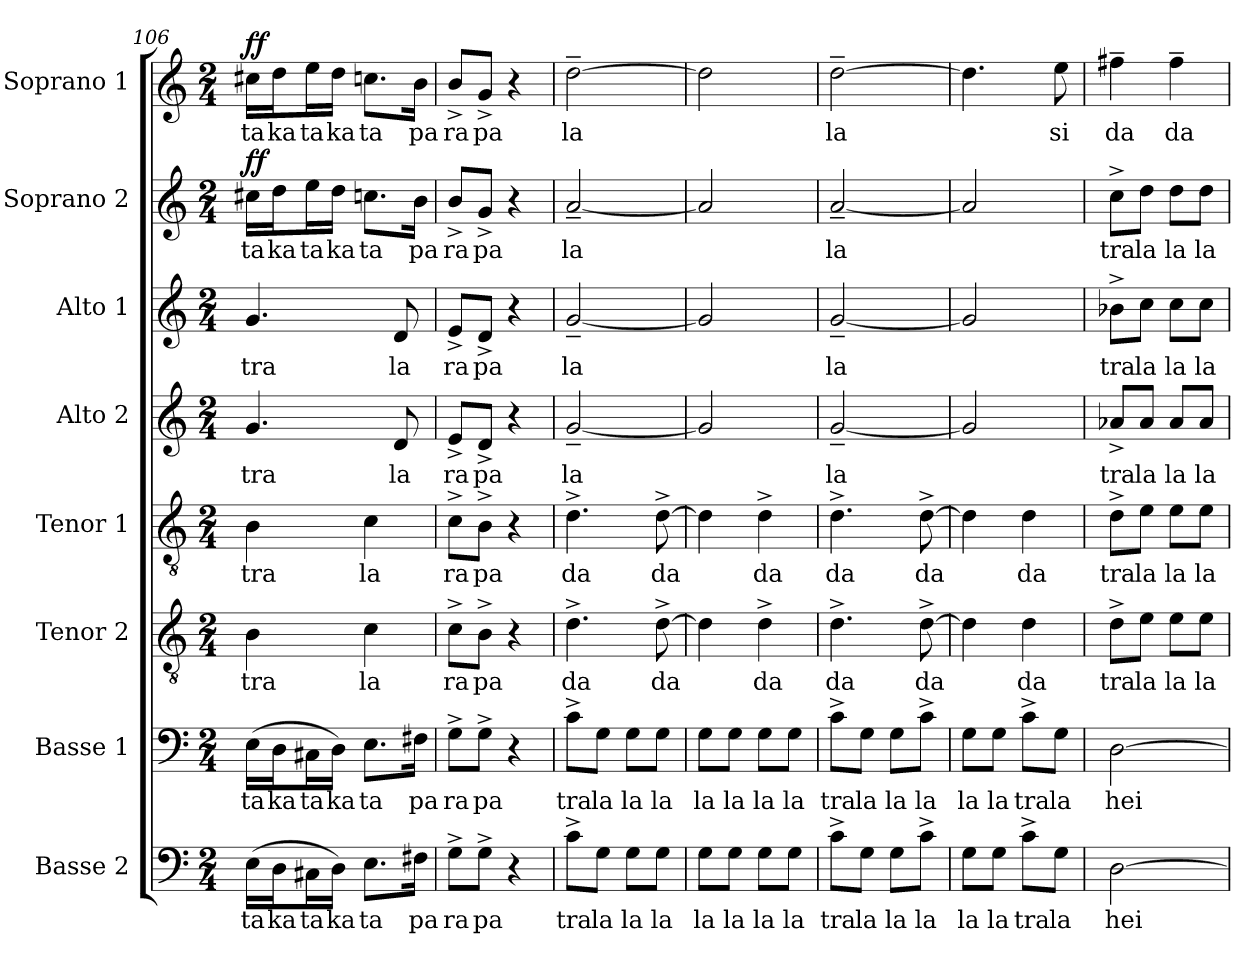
**kern	**text	**kern	**text	**kern	**text	**kern	**text	**kern	**text	**kern	**text	**kern	**text	**dynam	**kern	**text	**dynam
*part8	*part8	*part7	*part7	*part6	*part6	*part5	*part5	*part4	*part4	*part3	*part3	*part2	*part2	*part2	*part1	*part1	*part1
*staff8	*staff8	*staff7	*staff7	*staff6	*staff6	*staff5	*staff5	*staff4	*staff4	*staff3	*staff3	*staff2	*staff2	*staff2	*staff1	*staff1	*staff1
*I"Basse 2	*	*I"Basse 1	*	*I"Tenor 2	*	*I"Tenor 1	*	*I"Alto 2	*	*I"Alto 1	*	*I"Soprano 2	*	*	*I"Soprano 1	*	*
*I'B. 2	*	*I'B. 1	*	*I'T. 2	*	*I'T. 1	*	*I'A. 2	*	*I'A. 1	*	*I'S. 2	*	*	*I'S. 1	*	*
*clefF4	*	*clefF4	*	*clefGv2	*	*clefGv2	*	*clefG2	*	*clefG2	*	*clefG2	*	*	*clefG2	*	*
*k[]	*	*k[]	*	*k[]	*	*k[]	*	*k[]	*	*k[]	*	*k[]	*	*	*k[]	*	*
*M2/4	*	*M2/4	*	*M2/4	*	*M2/4	*	*M2/4	*	*M2/4	*	*M2/4	*	*	*M2/4	*	*
=106	=106	=106	=106	=106	=106	=106	=106	=106	=106	=106	=106	=106	=106	=106	=106	=106	=106
!	!LO:LY:b	!	!LO:LY:b	!	!LO:LY:b	!	!LO:LY:b	!	!LO:LY:b	!	!LO:LY:b	!	!LO:LY:b	!LO:DY:a	!	!LO:LY:b	!LO:DY:a
(16E\LL	ta	(16E\LL	ta	4B\	tra	4B\	tra	4.g/	tra	4.g/	tra	16cc#X\LL	ta	ff	16cc#X\LL	ta	ff
!	!LO:LY:b	!	!LO:LY:b	!	!	!	!	!	!	!	!	!	!LO:LY:b	!	!	!LO:LY:b	!
16D\J	ka	16D\J	ka	.	.	.	.	.	.	.	.	16dd\J	ka	.	16dd\J	ka	.
!	!LO:LY:b	!	!LO:LY:b	!	!	!	!	!	!	!	!	!	!LO:LY:b	!	!	!LO:LY:b	!
16C#X\L	ta	16C#X\L	ta	.	.	.	.	.	.	.	.	16ee\L	ta	.	16ee\L	ta	.
!	!LO:LY:b	!	!LO:LY:b	!	!	!	!	!	!	!	!	!	!LO:LY:b	!	!	!LO:LY:b	!
16D\JJ)	ka	16D\JJ)	ka	.	.	.	.	.	.	.	.	16dd\JJ	ka	.	16dd\JJ	ka	.
!	!LO:LY:b	!	!LO:LY:b	!	!LO:LY:b	!	!LO:LY:b	!	!	!	!	!	!LO:LY:b	!	!	!LO:LY:b	!
8.E\L	ta	8.E\L	ta	4c\	la	4c\	la	.	.	.	.	8.ccn\L	ta	.	8.ccn\L	ta	.
!	!	!	!	!	!	!	!	!	!LO:LY:b	!	!LO:LY:b	!	!	!	!	!	!
.	.	.	.	.	.	.	.	8d/	la	8d/	la	.	.	.	.	.	.
!	!LO:LY:b	!	!LO:LY:b	!	!	!	!	!	!	!	!	!	!LO:LY:b	!	!	!LO:LY:b	!
16F#X\Jk	pa	16F#X\Jk	pa	.	.	.	.	.	.	.	.	16b\Jk	pa	.	16b\Jk	pa	.
=107	=107	=107	=107	=107	=107	=107	=107	=107	=107	=107	=107	=107	=107	=107	=107	=107	=107
!	!LO:LY:b	!	!LO:LY:b	!	!LO:LY:b	!	!LO:LY:b	!	!LO:LY:b	!	!LO:LY:b	!	!LO:LY:b	!	!	!LO:LY:b	!
8G^\L	ra	8G^\L	ra	8c^\L	ra	8c^\L	ra	8e^/L	ra	8e^/L	ra	8b^/L	ra	.	8b^/L	ra	.
!	!LO:LY:b	!	!LO:LY:b	!	!LO:LY:b	!	!LO:LY:b	!	!LO:LY:b	!	!LO:LY:b	!	!LO:LY:b	!	!	!LO:LY:b	!
8G^\J	pa	8G^\J	pa	8B^\J	pa	8B^\J	pa	8d^/J	pa	8d^/J	pa	8g^/J	pa	.	8g^/J	pa	.
4r	.	4r	.	4r	.	4r	.	4r	.	4r	.	4r	.	.	4r	.	.
=108	=108	=108	=108	=108	=108	=108	=108	=108	=108	=108	=108	=108	=108	=108	=108	=108	=108
!	!LO:LY:b	!	!LO:LY:b	!	!LO:LY:b	!	!LO:LY:b	!	!LO:LY:b	!	!LO:LY:b	!	!LO:LY:b	!	!	!LO:LY:b	!
8c^\L	tra	8c^\L	tra	4.d^\	da	4.d^\	da	[2g~/	la	[2g~/	la	[2a~/	la	.	[2dd~\	la	.
!	!LO:LY:b	!	!LO:LY:b	!	!	!	!	!	!	!	!	!	!	!	!	!	!
8G\J	la	8G\J	la	.	.	.	.	.	.	.	.	.	.	.	.	.	.
!	!LO:LY:b	!	!LO:LY:b	!	!	!	!	!	!	!	!	!	!	!	!	!	!
8G\L	la	8G\L	la	.	.	.	.	.	.	.	.	.	.	.	.	.	.
!	!LO:LY:b	!	!LO:LY:b	!	!LO:LY:b	!	!LO:LY:b	!	!	!	!	!	!	!	!	!	!
8G\J	la	8G\J	la	[8d^\	da	[8d^\	da	.	.	.	.	.	.	.	.	.	.
=109	=109	=109	=109	=109	=109	=109	=109	=109	=109	=109	=109	=109	=109	=109	=109	=109	=109
!	!LO:LY:b	!	!LO:LY:b	!	!	!	!	!	!	!	!	!	!	!	!	!	!
8G\L	la	8G\L	la	4d\]	.	4d\]	.	2g/]	.	2g/]	.	2a/]	.	.	2dd\]	.	.
!	!LO:LY:b	!	!LO:LY:b	!	!	!	!	!	!	!	!	!	!	!	!	!	!
8G\J	la	8G\J	la	.	.	.	.	.	.	.	.	.	.	.	.	.	.
!	!LO:LY:b	!	!LO:LY:b	!	!LO:LY:b	!	!LO:LY:b	!	!	!	!	!	!	!	!	!	!
8G\L	la	8G\L	la	4d^\	da	4d^\	da	.	.	.	.	.	.	.	.	.	.
!	!LO:LY:b	!	!LO:LY:b	!	!	!	!	!	!	!	!	!	!	!	!	!	!
8G\J	la	8G\J	la	.	.	.	.	.	.	.	.	.	.	.	.	.	.
=110	=110	=110	=110	=110	=110	=110	=110	=110	=110	=110	=110	=110	=110	=110	=110	=110	=110
!	!LO:LY:b	!	!LO:LY:b	!	!LO:LY:b	!	!LO:LY:b	!	!LO:LY:b	!	!LO:LY:b	!	!LO:LY:b	!	!	!LO:LY:b	!
8c^\L	tra	8c^\L	tra	4.d^\	da	4.d^\	da	[2g~/	la	[2g~/	la	[2a~/	la	.	[2dd~\	la	.
!	!LO:LY:b	!	!LO:LY:b	!	!	!	!	!	!	!	!	!	!	!	!	!	!
8G\J	la	8G\J	la	.	.	.	.	.	.	.	.	.	.	.	.	.	.
!	!LO:LY:b	!	!LO:LY:b	!	!	!	!	!	!	!	!	!	!	!	!	!	!
8G\L	la	8G\L	la	.	.	.	.	.	.	.	.	.	.	.	.	.	.
!	!LO:LY:b	!	!LO:LY:b	!	!LO:LY:b	!	!LO:LY:b	!	!	!	!	!	!	!	!	!	!
8c^\J	la	8c^\J	la	[8d^\	da	[8d^\	da	.	.	.	.	.	.	.	.	.	.
=111	=111	=111	=111	=111	=111	=111	=111	=111	=111	=111	=111	=111	=111	=111	=111	=111	=111
!	!LO:LY:b	!	!LO:LY:b	!	!	!	!	!	!	!	!	!	!	!	!	!	!
8G\L	la	8G\L	la	4d\]	.	4d\]	.	2g/]	.	2g/]	.	2a/]	.	.	4.dd\]	.	.
!	!LO:LY:b	!	!LO:LY:b	!	!	!	!	!	!	!	!	!	!	!	!	!	!
8G\J	la	8G\J	la	.	.	.	.	.	.	.	.	.	.	.	.	.	.
!	!LO:LY:b	!	!LO:LY:b	!	!LO:LY:b	!	!LO:LY:b	!	!	!	!	!	!	!	!	!	!
8c^\L	tra	8c^\L	tra	4d\	da	4d\	da	.	.	.	.	.	.	.	.	.	.
!	!LO:LY:b	!	!LO:LY:b	!	!	!	!	!	!	!	!	!	!	!	!	!LO:LY:b	!
8G\J	la	8G\J	la	.	.	.	.	.	.	.	.	.	.	.	8ee\	si	.
=112	=112	=112	=112	=112	=112	=112	=112	=112	=112	=112	=112	=112	=112	=112	=112	=112	=112
!	!LO:LY:b	!	!LO:LY:b	!	!LO:LY:b	!	!LO:LY:b	!	!LO:LY:b	!	!LO:LY:b	!	!LO:LY:b	!	!	!LO:LY:b	!
[2D\	hei	[2D\	hei	8d^\L	tra	8d^\L	tra	8a-X^/L	tra	8b-X^\L	tra	8cc^\L	tra	.	4ff#X~\	da	.
!	!	!	!	!	!LO:LY:b	!	!LO:LY:b	!	!LO:LY:b	!	!LO:LY:b	!	!LO:LY:b	!	!	!	!
.	.	.	.	8e\J	la	8e\J	la	8a-/J	la	8cc\J	la	8dd\J	la	.	.	.	.
!	!	!	!	!	!LO:LY:b	!	!LO:LY:b	!	!LO:LY:b	!	!LO:LY:b	!	!LO:LY:b	!	!	!LO:LY:b	!
.	.	.	.	8e\L	la	8e\L	la	8a-/L	la	8cc\L	la	8dd\L	la	.	4ff#~\	da	.
!	!	!	!	!	!LO:LY:b	!	!LO:LY:b	!	!LO:LY:b	!	!LO:LY:b	!	!LO:LY:b	!	!	!	!
.	.	.	.	8e\J	la	8e\J	la	8a-/J	la	8cc\J	la	8dd\J	la	.	.	.	.
=	=	=	=	=	=	=	=	=	=	=	=	=	=	=	=	=	=
*-	*-	*-	*-	*-	*-	*-	*-	*-	*-	*-	*-	*-	*-	*-	*-	*-	*-
